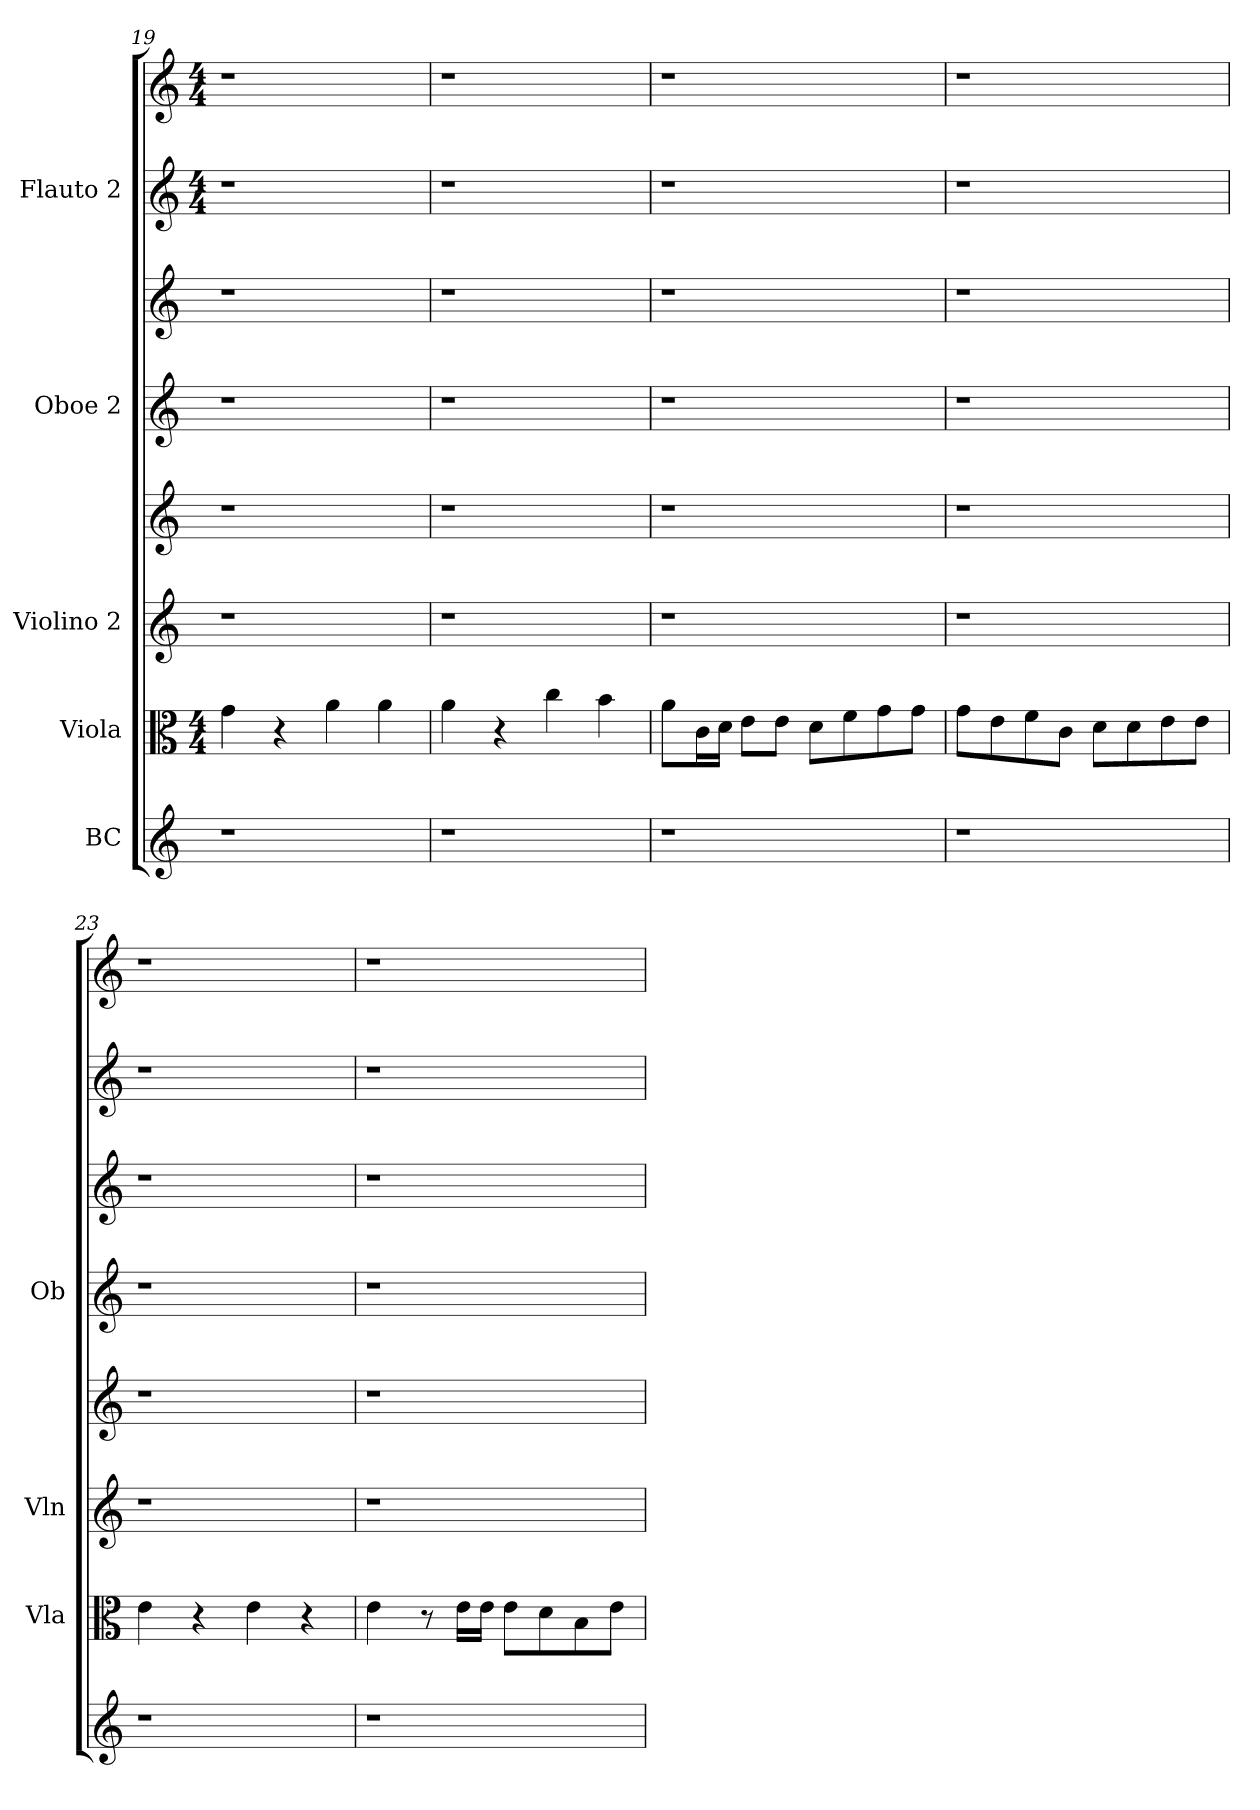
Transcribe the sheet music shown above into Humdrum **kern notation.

**kern	**kern	**kern	**kern	**kern	**kern	**kern	**kern
*part5	*part4	*part3	*part3	*part2	*part2	*part1	*part1
*staff8	*staff7	*staff6	*staff5	*staff4	*staff3	*staff2	*staff1
*I"BC	*I"Viola	*I"Violino 2	*	*I"Oboe 2	*	*I"Flauto 2	*
*	*I'Vla	*I'Vln	*	*I'Ob	*	*	*
*clefG2	*clefC3	*clefG2	*clefG2	*clefG2	*clefG2	*clefG2	*clefG2
*k[]	*k[]	*k[]	*k[]	*k[]	*k[]	*k[]	*k[]
*	*M4/4	*	*	*	*	*M4/4	*M4/4
=19	=19	=19	=19	=19	=19	=19	=19
1r	4g\	1r	1r	1r	1r	1r	1r
.	4r	.	.	.	.	.	.
.	4a\	.	.	.	.	.	.
.	4a\	.	.	.	.	.	.
!!LO:LB:g=z
=20	=20	=20	=20	=20	=20	=20	=20
1r	4a\	1r	1r	1r	1r	1r	1r
.	4r	.	.	.	.	.	.
.	4cc\	.	.	.	.	.	.
.	4b\	.	.	.	.	.	.
=21	=21	=21	=21	=21	=21	=21	=21
1r	8a\L	1r	1r	1r	1r	1r	1r
.	16c\L	.	.	.	.	.	.
.	16d\JJ	.	.	.	.	.	.
.	8e\L	.	.	.	.	.	.
.	8e\J	.	.	.	.	.	.
.	8d\L	.	.	.	.	.	.
.	8f\	.	.	.	.	.	.
.	8g\	.	.	.	.	.	.
.	8g\J	.	.	.	.	.	.
=22	=22	=22	=22	=22	=22	=22	=22
1r	8g\L	1r	1r	1r	1r	1r	1r
.	8e\	.	.	.	.	.	.
.	8f\	.	.	.	.	.	.
.	8c\J	.	.	.	.	.	.
.	8d\L	.	.	.	.	.	.
.	8d\	.	.	.	.	.	.
.	8e\	.	.	.	.	.	.
.	8e\J	.	.	.	.	.	.
!!LO:PB:g=z
=23	=23	=23	=23	=23	=23	=23	=23
1r	4e\	1r	1r	1r	1r	1r	1r
.	4r	.	.	.	.	.	.
.	4e\	.	.	.	.	.	.
.	4r	.	.	.	.	.	.
=24	=24	=24	=24	=24	=24	=24	=24
1r	4e\	1r	1r	1r	1r	1r	1r
.	8r	.	.	.	.	.	.
.	16e\LL	.	.	.	.	.	.
.	16e\JJ	.	.	.	.	.	.
.	8e\L	.	.	.	.	.	.
.	8d\	.	.	.	.	.	.
.	8B\	.	.	.	.	.	.
.	8e\J	.	.	.	.	.	.
=	=	=	=	=	=	=	=
*-	*-	*-	*-	*-	*-	*-	*-
